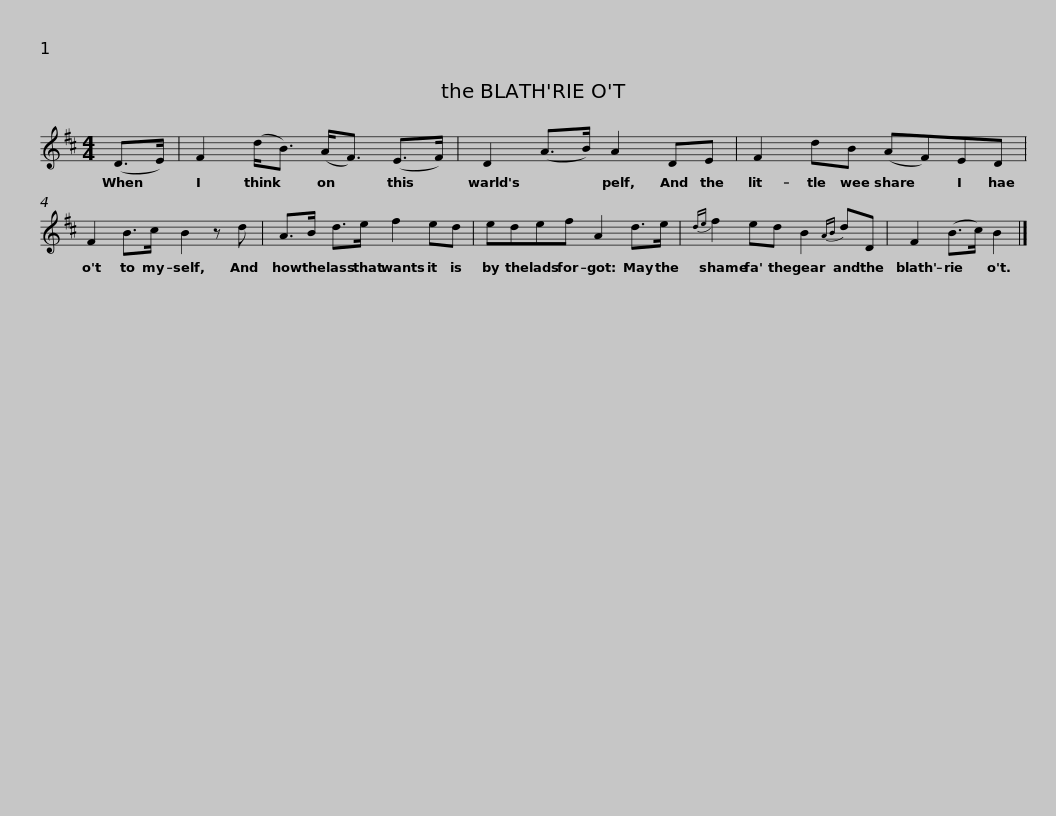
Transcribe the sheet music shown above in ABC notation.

X:1
L:1/8
M:4/4
I:linebreak $
K:D
V:1 treble
V:1
 (D>E) | F2 (d<B) (A<F) (E>F) | D2 (A>B) A2 DE | F2 dB (AF)ED | F2 B>c B2 z d |$ %5
 A>B d>e f2 ed | edef A2 d>e |{de} f2 ed B2{AB} dD |$ F2 (B>c) B2 |] %9
